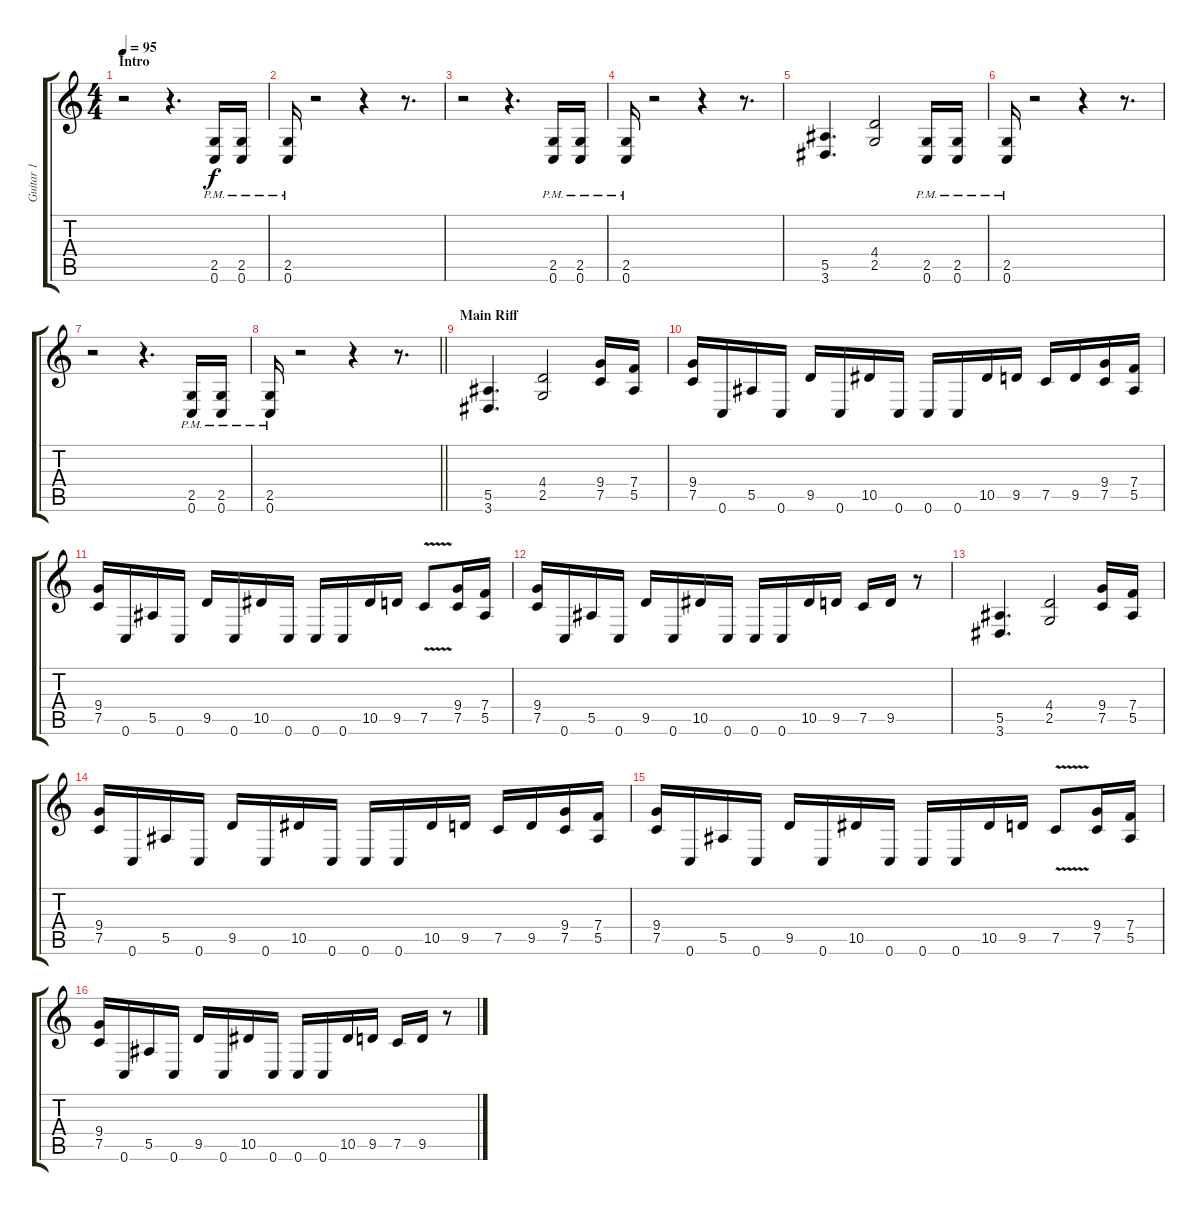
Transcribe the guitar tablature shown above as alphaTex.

\track ("Guitar 1" "Guitar 1") {instrument distortionguitar}
\staff {score tabs}
\tuning (C4 G3 Eb3 Bb2 F2 C2) {hide}
\ts (4 4)
\section ("" "Intro")
\tempo 95
\clef g2
\ks c
r.2{txt "" dy f instrument distortionguitar} r.4{d} (2.5{pm} 0.6{pm}).16 (2.5{pm} 0.6{pm}).16 |
(2.5{pm} 0.6{pm}).16 r.2 r.4 r.8{d} |
r.2 r.4{d} (2.5{pm} 0.6{pm}).16 (2.5{pm} 0.6{pm}).16 |
(2.5{pm} 0.6{pm}).16 r.2 r.4 r.8{d} |
(5.5 3.6).4{d} (4.4 2.5).2 (2.5{pm} 0.6{pm}).16 (2.5{pm} 0.6{pm}).16 |
(2.5{pm} 0.6{pm}).16 r.2 r.4 r.8{d} |
r.2 r.4{d} (2.5{pm} 0.6{pm}).16 (2.5{pm} 0.6{pm}).16 |
\barLineRight lightlight
(2.5{pm} 0.6{pm}).16 r.2 r.4 r.8{d} |
\section ("" "Main Riff")
(5.5 3.6).4{d} (4.4 2.5).2 (9.4 7.5).16 (7.4 5.5).16 |
(9.4 7.5).16 0.6.16 5.5.16 0.6.16 9.5.16 0.6.16 10.5.16 0.6.16 0.6.16 0.6.16 10.5.16 9.5.16 7.5.16 9.5.16 (9.4 7.5).16 (7.4 5.5).16 |
(9.4 7.5).16 0.6.16 5.5.16 0.6.16 9.5.16 0.6.16 10.5.16 0.6.16 0.6.16 0.6.16 10.5.16 9.5.16 7.5{v}.8 (9.4 7.5).16 (7.4 5.5).16 |
(9.4 7.5).16 0.6.16 5.5.16 0.6.16 9.5.16 0.6.16 10.5.16 0.6.16 0.6.16 0.6.16 10.5.16 9.5.16 7.5.16 9.5.16 r.8 |
(5.5 3.6).4{d} (4.4 2.5).2 (9.4 7.5).16 (7.4 5.5).16 |
(9.4 7.5).16 0.6.16 5.5.16 0.6.16 9.5.16 0.6.16 10.5.16 0.6.16 0.6.16 0.6.16 10.5.16 9.5.16 7.5.16 9.5.16 (9.4 7.5).16 (7.4 5.5).16 |
(9.4 7.5).16 0.6.16 5.5.16 0.6.16 9.5.16 0.6.16 10.5.16 0.6.16 0.6.16 0.6.16 10.5.16 9.5.16 7.5{v}.8 (9.4 7.5).16 (7.4 5.5).16 |
(9.4 7.5).16 0.6.16 5.5.16 0.6.16 9.5.16 0.6.16 10.5.16 0.6.16 0.6.16 0.6.16 10.5.16 9.5.16 7.5.16 9.5.16 r.8
